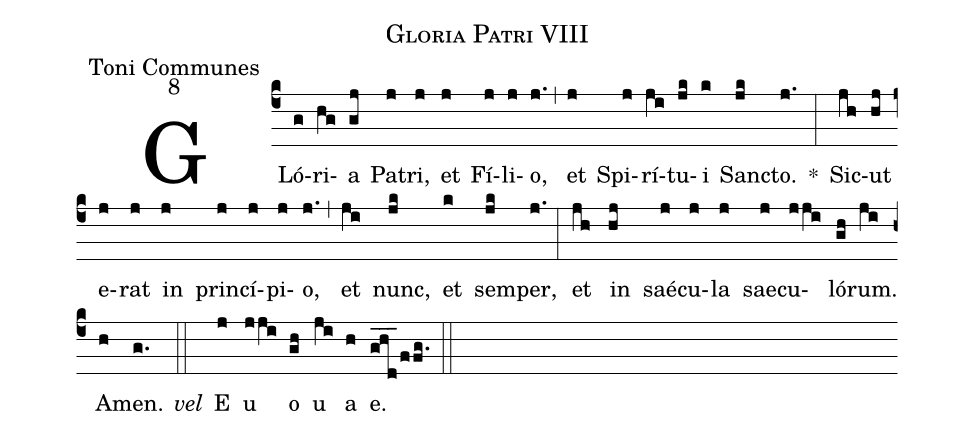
name:Gloria Patri VIII;
office-part:Toni Communes;
mode:8;
%%
(c4) GLó(g)ri(hg)a(gj) Pa(j)tri,(j) et(j) Fí(j)li(j)o,(j.) (,) et(j) Spi(j)rí(ji)tu(jk)i(k) San(jk)cto.(j.) *(:) Sic(jh)ut(hj) e(j)rat(j) in(j) prin(j)cí(j)pi(j)o,(j.) (,) et(ji) nunc,(jk) et(k) sem(jk)per,(j.) (:) et(jh) in(hj) saé(j)cu(j)la(j) sae(j)cu(jji)ló(gh)rum.(ji) A(h)men.(g.) <i>vel</i>(::) <eu>E(j) u(jji) o(gh) u(ji) a(h) e.</eu>(ghd___/ffg.) (::)
